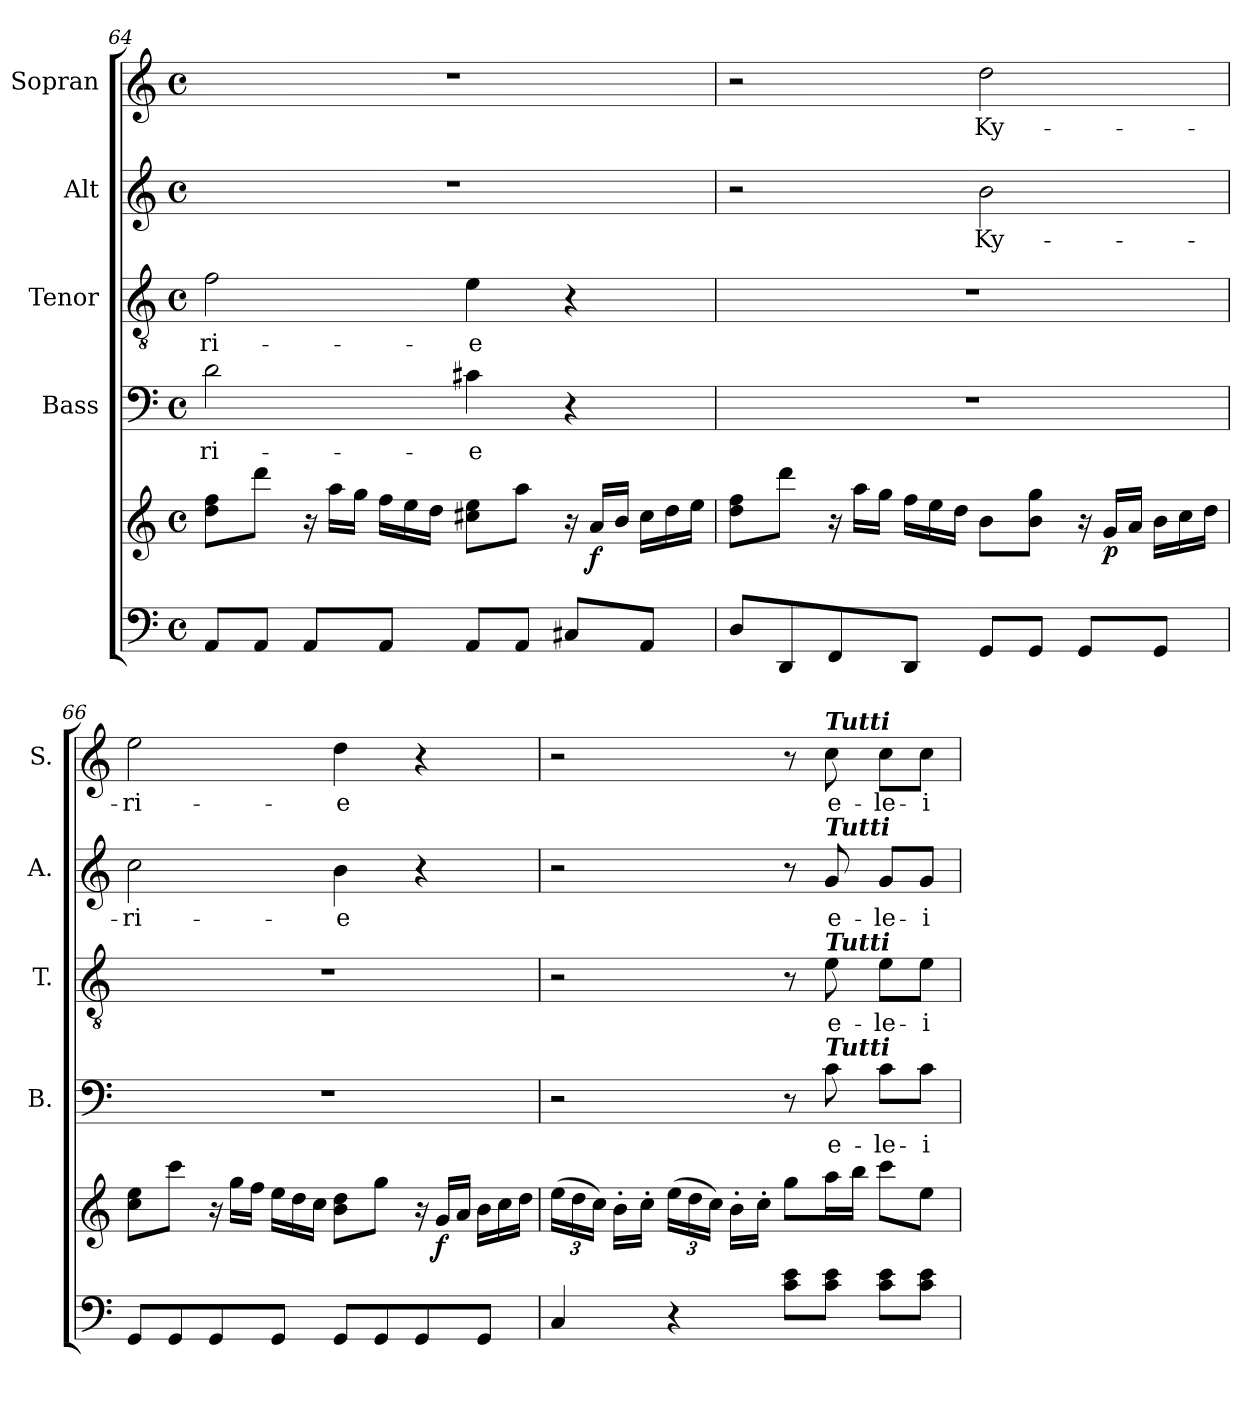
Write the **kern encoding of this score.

**kern	**kern	**dynam	**kern	**text	**kern	**text	**kern	**text	**kern	**text
*part5	*part5	*part5	*part4	*part4	*part3	*part3	*part2	*part2	*part1	*part1
*staff6	*staff5	*staff5/6	*staff4	*staff4	*staff3	*staff3	*staff2	*staff2	*staff1	*staff1
*	*	*	*I"Bass	*	*I"Tenor	*	*I"Alt	*	*I"Sopran	*
*	*	*	*I'B.	*	*I'T.	*	*I'A.	*	*I'S.	*
!!LO:PB:g=z
*clefF4	*clefG2	*	*clefF4	*	*clefGv2	*	*clefG2	*	*clefG2	*
*k[]	*k[]	*	*k[]	*	*k[]	*	*k[]	*	*k[]	*
*C:	*C:	*	*C:	*	*C:	*	*C:	*	*C:	*
*M4/4	*M4/4	*	*M4/4	*	*M4/4	*	*M4/4	*	*M4/4	*
*met(c)	*met(c)	*	*met(c)	*	*met(c)	*	*met(c)	*	*met(c)	*
=64	=64	=64	=64	=64	=64	=64	=64	=64	=64	=64
!	!	!	!	!LO:LY:b	!	!LO:LY:b	!	!	!	!
8AA/L	8dd\ 8ff\L	.	2d\	-ri-	2f\	-ri-	1r	.	1r	.
8AA/J	8ddd\J	.	.	.	.	.	.	.	.	.
*	*Xtuplet	*	*	*	*	*	*	*	*	*
8AA/L	24r	.	.	.	.	.	.	.	.	.
.	24aa\LL	.	.	.	.	.	.	.	.	.
.	24gg\JJ	.	.	.	.	.	.	.	.	.
8AA/J	24ff\LL	.	.	.	.	.	.	.	.	.
.	24ee\	.	.	.	.	.	.	.	.	.
.	24dd\JJ	.	.	.	.	.	.	.	.	.
!	!	!	!	!LO:LY:b	!	!LO:LY:b	!	!	!	!
8AA/L	8cc#X\ 8ee\L	.	4c#X\	-e	4e\	-e	.	.	.	.
8AA/J	8aa\J	.	.	.	.	.	.	.	.	.
8C#X/L	24r	.	4r	.	4r	.	.	.	.	.
!	!	!LO:DY:b	!	!	!	!	!	!	!	!
.	24a/LL	f	.	.	.	.	.	.	.	.
.	24b/JJ	.	.	.	.	.	.	.	.	.
8AA/J	24cc#\LL	.	.	.	.	.	.	.	.	.
.	24dd\	.	.	.	.	.	.	.	.	.
.	24ee\JJ	.	.	.	.	.	.	.	.	.
=65	=65	=65	=65	=65	=65	=65	=65	=65	=65	=65
8D/L	8dd\ 8ff\L	.	1r	.	1r	.	2r	.	2r	.
8DD/	8ddd\J	.	.	.	.	.	.	.	.	.
8FF/	24r	.	.	.	.	.	.	.	.	.
.	24aa\LL	.	.	.	.	.	.	.	.	.
.	24gg\JJ	.	.	.	.	.	.	.	.	.
8DD/J	24ff\LL	.	.	.	.	.	.	.	.	.
.	24ee\	.	.	.	.	.	.	.	.	.
.	24dd\JJ	.	.	.	.	.	.	.	.	.
!	!	!	!	!	!	!	!	!LO:LY:b	!	!LO:LY:b
8GG/L	8b\L	.	.	.	.	.	2b\	Ky-	2dd\	Ky-
8GG/J	8b\ 8gg\J	.	.	.	.	.	.	.	.	.
8GG/L	24r	.	.	.	.	.	.	.	.	.
!	!	!LO:DY:b	!	!	!	!	!	!	!	!
.	24g/LL	p	.	.	.	.	.	.	.	.
.	24a/JJ	.	.	.	.	.	.	.	.	.
8GG/J	24b\LL	.	.	.	.	.	.	.	.	.
.	24cc\	.	.	.	.	.	.	.	.	.
.	24dd\JJ	.	.	.	.	.	.	.	.	.
=66	=66	=66	=66	=66	=66	=66	=66	=66	=66	=66
!	!	!	!	!	!	!	!	!LO:LY:b	!	!LO:LY:b
8GG/L	8cc\ 8ee\L	.	1r	.	1r	.	2cc\	-ri-	2ee\	-ri-
8GG/	8ccc\J	.	.	.	.	.	.	.	.	.
8GG/	24r	.	.	.	.	.	.	.	.	.
.	24gg\LL	.	.	.	.	.	.	.	.	.
.	24ff\JJ	.	.	.	.	.	.	.	.	.
8GG/J	24ee\LL	.	.	.	.	.	.	.	.	.
.	24dd\	.	.	.	.	.	.	.	.	.
.	24cc\JJ	.	.	.	.	.	.	.	.	.
!	!	!	!	!	!	!	!	!LO:LY:b	!	!LO:LY:b
8GG/L	8b\ 8dd\L	.	.	.	.	.	4b\	-e	4dd\	-e
8GG/	8gg\J	.	.	.	.	.	.	.	.	.
8GG/	24r	.	.	.	.	.	4r	.	4r	.
!	!	!LO:DY:b	!	!	!	!	!	!	!	!
.	24g/LL	f	.	.	.	.	.	.	.	.
.	24a/JJ	.	.	.	.	.	.	.	.	.
8GG/J	24b\LL	.	.	.	.	.	.	.	.	.
.	24cc\	.	.	.	.	.	.	.	.	.
.	24dd\JJ	.	.	.	.	.	.	.	.	.
!!LO:LB:g=z
=67	=67	=67	=67	=67	=67	=67	=67	=67	=67	=67
*	*tuplet	*	*	*	*	*	*	*	*	*
*	*Xbrackettup	*	*	*	*	*	*	*	*	*
4C/	(>24ee\LL	.	2r	.	2r	.	2r	.	2r	.
.	24dd\	.	.	.	.	.	.	.	.	.
.	24cc\JJ)	.	.	.	.	.	.	.	.	.
.	16b'>\LL	.	.	.	.	.	.	.	.	.
.	16cc'>\JJ	.	.	.	.	.	.	.	.	.
4r	(>24ee\LL	.	.	.	.	.	.	.	.	.
.	24dd\	.	.	.	.	.	.	.	.	.
.	24cc\JJ)	.	.	.	.	.	.	.	.	.
.	16b'>\LL	.	.	.	.	.	.	.	.	.
.	16cc'>\JJ	.	.	.	.	.	.	.	.	.
8c\ 8e\L	8gg\L	.	8r	.	8r	.	8r	.	8r	.
!	!	!	!	!	!	!	!	!	!LO:TX:a:Bi:t=Tutti	!
!	!	!	!	!	!	!	!LO:TX:a:Bi:t=Tutti	!	!	!
!	!	!	!	!	!LO:TX:a:Bi:t=Tutti	!	!	!	!	!
!	!	!	!LO:TX:a:Bi:t=Tutti	!	!	!	!	!	!	!
!	!	!	!	!LO:LY:b	!	!LO:LY:b	!	!LO:LY:b	!	!LO:LY:b
8c\ 8e\J	16aa\L	.	8c\	e-	8e\	e-	8g/	e-	8cc\	e-
.	16bb\JJ	.	.	.	.	.	.	.	.	.
!	!	!	!	!LO:LY:b	!	!LO:LY:b	!	!LO:LY:b	!	!LO:LY:b
8c\ 8e\L	8ccc\L	.	8c\L	-le-	8e\L	-le-	8g/L	-le-	8cc\L	-le-
!	!	!	!	!LO:LY:b	!	!LO:LY:b	!	!LO:LY:b	!	!LO:LY:b
8c\ 8e\J	8ee\J	.	8c\J	-i-	8e\J	-i-	8g/J	-i-	8cc\J	-i-
=	=	=	=	=	=	=	=	=	=	=
*-	*-	*-	*-	*-	*-	*-	*-	*-	*-	*-
